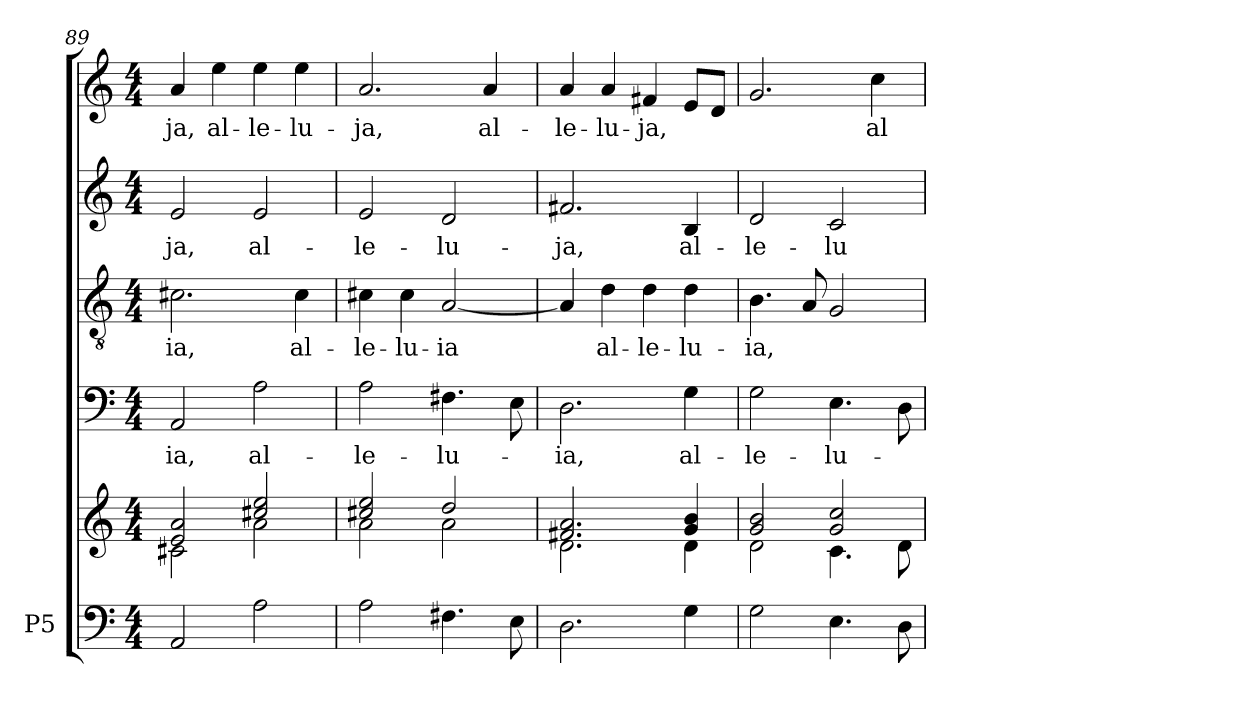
**kern	**kern	**kern	**text	**kern	**text	**kern	**text	**kern	**text
*part5	*part5	*part4	*part4	*part3	*part3	*part2	*part2	*part1	*part1
*staff6	*staff5	*staff4	*staff4	*staff3	*staff3	*staff2	*staff2	*staff1	*staff1
*I"P5	*	*	*	*	*	*	*	*	*
*clefF4	*clefG2	*clefF4	*	*clefGv2	*	*clefG2	*	*clefG2	*
*k[]	*k[]	*k[]	*	*k[]	*	*k[]	*	*k[]	*
*C:	*C:	*C:	*	*C:	*	*C:	*	*C:	*
*M4/4	*M4/4	*M4/4	*	*M4/4	*	*M4/4	*	*M4/4	*
=89	=89	=89	=89	=89	=89	=89	=89	=89	=89
*	*^	*	*	*	*	*	*	*	*
!	!	!	!	!LO:LY:b:color=#000000	!	!	!	!	!	!
!	!	!	!	!	!	!LO:LY:b:color=#000000	!	!	!	!
!	!	!	!	!	!	!	!	!LO:LY:b:color=#000000	!	!
!	!	!	!	!	!	!	!	!	!	!LO:LY:b:color=#000000
2AAi/	2ei/ 2ai	2c#Xi\	2AAi/	-ia,	2.c#Xi\	-ia,	2ei/	-ja,	4ai/	-ja,
!	!	!	!	!	!	!	!	!	!	!LO:LY:b:color=#000000
.	.	.	.	.	.	.	.	.	4eei\	al-
!	!	!	!	!LO:LY:b:color=#000000	!	!	!	!	!	!
!	!	!	!	!	!	!	!	!LO:LY:b:color=#000000	!	!
!	!	!	!	!	!	!	!	!	!	!LO:LY:b:color=#000000
2Ai\	2cc#Xi/ 2eei	2ai\	2Ai\	al-	.	.	2ei/	al-	4eei\	-le-
!	!	!	!	!	!	!LO:LY:b:color=#000000	!	!	!	!
!	!	!	!	!	!	!	!	!	!	!LO:LY:b:color=#000000
.	.	.	.	.	4c#i\	al-	.	.	4eei\	-lu-
!!LO:PB:g=z
=90	=90	=90	=90	=90	=90	=90	=90	=90	=90	=90
!	!	!	!	!LO:LY:b:color=#000000	!	!	!	!	!	!
!	!	!	!	!	!	!LO:LY:b:color=#000000	!	!	!	!
!	!	!	!	!	!	!	!	!LO:LY:b:color=#000000	!	!
!	!	!	!	!	!	!	!	!	!	!LO:LY:b:color=#000000
2Ai\	2cc#Xi/ 2eei	2ai\	2Ai\	-le-	4c#Xi\	-le-	2ei/	-le-	2.ai/	-ja,
!	!	!	!	!	!	!LO:LY:b:color=#000000	!	!	!	!
.	.	.	.	.	4c#i\	-lu-	.	.	.	.
!	!	!	!	!LO:LY:b:color=#000000	!	!	!	!	!	!
!	!	!	!	!	!	!LO:LY:b:color=#000000	!	!	!	!
!	!	!	!	!	!	!	!	!LO:LY:b:color=#000000	!	!
4.F#Xi\	2ddi/	2ai\	4.F#Xi\	-lu-	[2Ai/	-ia	2di/	-lu-	.	.
!	!	!	!	!	!	!	!	!	!	!LO:LY:b:color=#000000
.	.	.	.	.	.	.	.	.	4ai/	al-
8Ei\	.	.	8Ei\	.	.	.	.	.	.	.
=91	=91	=91	=91	=91	=91	=91	=91	=91	=91	=91
!	!	!	!	!LO:LY:b:color=#000000	!	!	!	!	!	!
!	!	!	!	!	!	!	!	!LO:LY:b:color=#000000	!	!
!	!	!	!	!	!	!	!	!	!	!LO:LY:b:color=#000000
2.Di\	2.f#Xi/ 2.ai	2.di\	2.Di\	-ia,	4Ai/]	.	2.f#Xi/	-ja,	4ai/	-le-
!	!	!	!	!	!	!LO:LY:b:color=#000000	!	!	!	!
!	!	!	!	!	!	!	!	!	!	!LO:LY:b:color=#000000
.	.	.	.	.	4di\	al-	.	.	4ai/	-lu-
!	!	!	!	!	!	!LO:LY:b:color=#000000	!	!	!	!
!	!	!	!	!	!	!	!	!	!	!LO:LY:b:color=#000000
.	.	.	.	.	4di\	-le-	.	.	4f#Xi/	-ja,
!	!	!	!	!LO:LY:b:color=#000000	!	!	!	!	!	!
!	!	!	!	!	!	!LO:LY:b:color=#000000	!	!	!	!
!	!	!	!	!	!	!	!	!LO:LY:b:color=#000000	!	!
4Gi\	4gi/ 4bi	4di\	4Gi\	al-	4di\	-lu-	4Bi/	al-	8ei/L	.
.	.	.	.	.	.	.	.	.	8di/J	.
=92	=92	=92	=92	=92	=92	=92	=92	=92	=92	=92
!	!	!	!	!LO:LY:b:color=#000000	!	!	!	!	!	!
!	!	!	!	!	!	!LO:LY:b:color=#000000	!	!	!	!
!	!	!	!	!	!	!	!	!LO:LY:b:color=#000000	!	!
2Gi\	2gi/ 2bi	2di\	2Gi\	-le-	4.Bi\	-ia,	2di/	-le-	2.gi/	.
.	.	.	.	.	8Ai/	.	.	.	.	.
!	!	!	!	!LO:LY:b:color=#000000	!	!	!	!	!	!
!	!	!	!	!	!	!	!	!LO:LY:b:color=#000000	!	!
4.Ei\	2gi/ 2cci	4.ci\	4.Ei\	-lu-	2Gi/	.	2ci/	-lu-	.	.
!	!	!	!	!	!	!	!	!	!	!LO:LY:b:color=#000000
.	.	.	.	.	.	.	.	.	4cci\	al-
8Di\	.	8di\	8Di\	.	.	.	.	.	.	.
*	*v	*v	*	*	*	*	*	*	*	*
=	=	=	=	=	=	=	=	=	=
*-	*-	*-	*-	*-	*-	*-	*-	*-	*-
